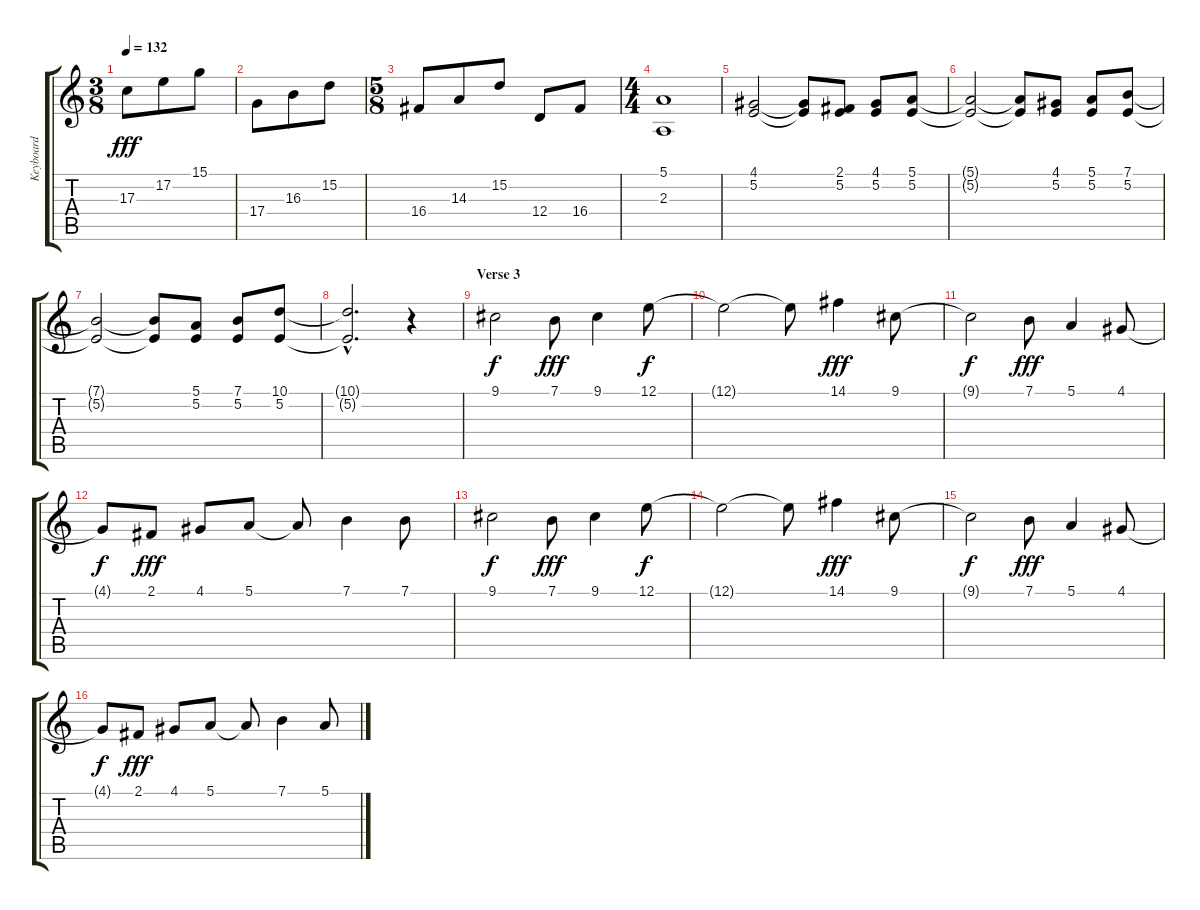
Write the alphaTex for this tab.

\track ("Keyboard" "Keyboard") {instrument churchorgan}
\staff {score tabs}
\tuning (E4 B3 G3 D3 A2 E2) {hide}
\ts (3 8)
\tempo 132
\clef g2
\ks c
17.3.8{dy fff} 17.2.8 15.1.8 |
17.4.8 16.3.8 15.2.8 |
\ts (5 8)
16.4.8 14.3.8 15.2.8 12.4.8 16.4.8 |
\ts (4 4)
(5.1 2.3).1 |
(4.1 5.2).2 (4.1{t} 5.2{t}).8 (2.1 5.2).8 (4.1 5.2).8 (5.1 5.2).8 |
(5.1{t} 5.2{t}).2 (5.1{t} 5.2{t}).8 (4.1 5.2).8 (5.1 5.2).8 (7.1 5.2).8 |
(7.1{t} 5.2{t}).2 (7.1{t} 5.2{t}).8 (5.1 5.2).8 (7.1 5.2).8 (10.1 5.2).8 |
(10.1{hac t} 5.2{hac t}).2{d} r.4 |
\section ("" "Verse 3")
9.1.2{dy f} 7.1.8{dy fff} 9.1.4 12.1.8{dy f} |
12.1{t}.2 12.1{t}.8 14.1.4{dy fff} 9.1.8 |
9.1{t}.2{dy f} 7.1.8{dy fff} 5.1.4 4.1.8 |
4.1{t}.8{dy f} 2.1.8{dy fff} 4.1.8 5.1.8 5.1{t}.8 7.1.4 7.1.8 |
9.1.2{dy f} 7.1.8{dy fff} 9.1.4 12.1.8{dy f} |
12.1{t}.2 12.1{t}.8 14.1.4{dy fff} 9.1.8 |
9.1{t}.2{dy f} 7.1.8{dy fff} 5.1.4 4.1.8 |
4.1{t}.8{dy f} 2.1.8{dy fff} 4.1.8 5.1.8 5.1{t}.8 7.1.4 5.1.8
